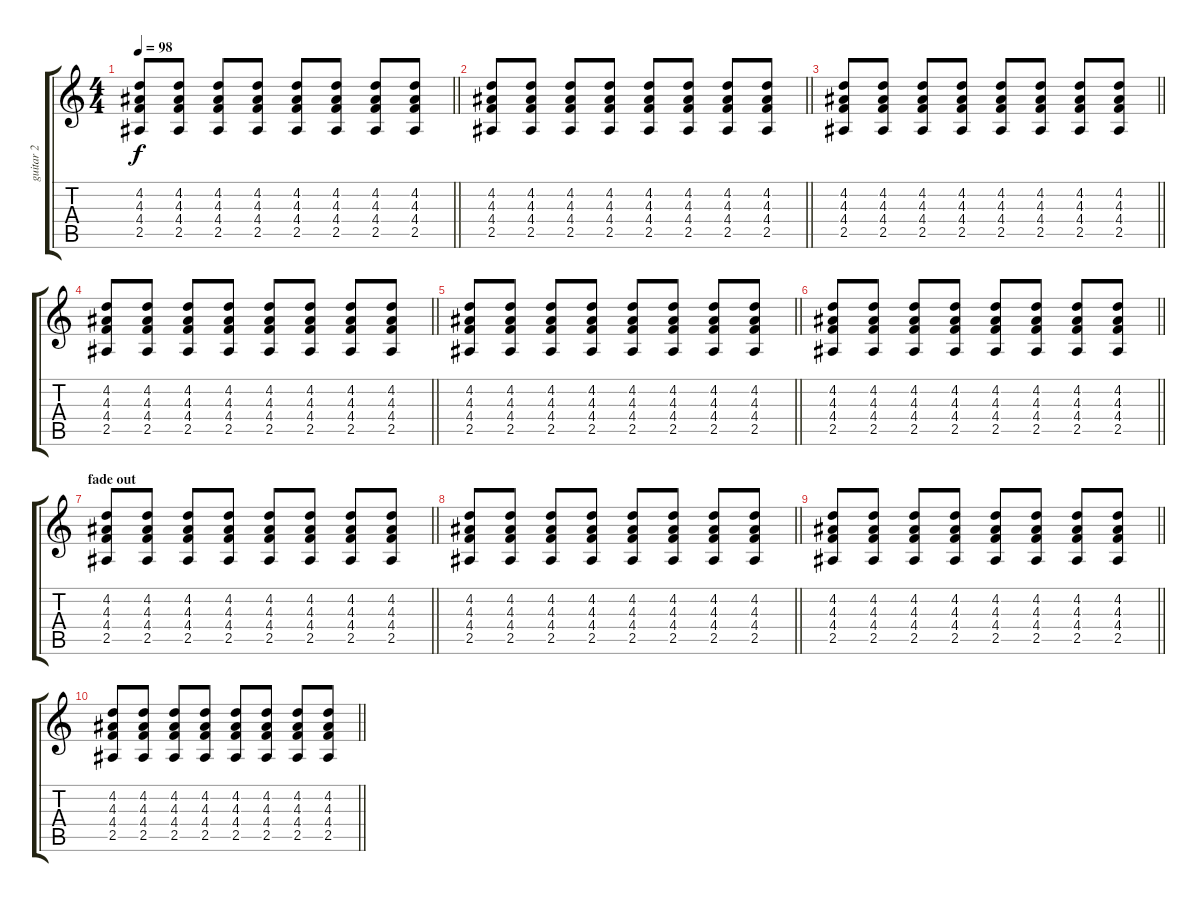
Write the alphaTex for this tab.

\track ("guitar 2" "guitar 2") {instrument electricguitarjazz}
\staff {score tabs}
\tuning (Eb4 Bb3 Gb3 Db3 Ab2 Eb2) {hide}
\ts (4 4)
\tempo 98
\clef g2
\barLineRight lightlight
\ks c
(4.2 4.3 4.4 2.5).8{dy f} (4.2 4.3 4.4 2.5).8 (4.2 4.3 4.4 2.5).8 (4.2 4.3 4.4 2.5).8 (4.2 4.3 4.4 2.5).8 (4.2 4.3 4.4 2.5).8 (4.2 4.3 4.4 2.5).8 (4.2 4.3 4.4 2.5).8 |
\barLineRight lightlight
(4.2 4.3 4.4 2.5).8 (4.2 4.3 4.4 2.5).8 (4.2 4.3 4.4 2.5).8 (4.2 4.3 4.4 2.5).8 (4.2 4.3 4.4 2.5).8 (4.2 4.3 4.4 2.5).8 (4.2 4.3 4.4 2.5).8 (4.2 4.3 4.4 2.5).8 |
\barLineRight lightlight
(4.2 4.3 4.4 2.5).8 (4.2 4.3 4.4 2.5).8 (4.2 4.3 4.4 2.5).8 (4.2 4.3 4.4 2.5).8 (4.2 4.3 4.4 2.5).8 (4.2 4.3 4.4 2.5).8 (4.2 4.3 4.4 2.5).8 (4.2 4.3 4.4 2.5).8 |
\barLineRight lightlight
(4.2 4.3 4.4 2.5).8 (4.2 4.3 4.4 2.5).8 (4.2 4.3 4.4 2.5).8 (4.2 4.3 4.4 2.5).8 (4.2 4.3 4.4 2.5).8 (4.2 4.3 4.4 2.5).8 (4.2 4.3 4.4 2.5).8 (4.2 4.3 4.4 2.5).8 |
\barLineRight lightlight
(4.2 4.3 4.4 2.5).8 (4.2 4.3 4.4 2.5).8 (4.2 4.3 4.4 2.5).8 (4.2 4.3 4.4 2.5).8 (4.2 4.3 4.4 2.5).8 (4.2 4.3 4.4 2.5).8 (4.2 4.3 4.4 2.5).8 (4.2 4.3 4.4 2.5).8 |
\barLineRight lightlight
(4.2 4.3 4.4 2.5).8 (4.2 4.3 4.4 2.5).8 (4.2 4.3 4.4 2.5).8 (4.2 4.3 4.4 2.5).8 (4.2 4.3 4.4 2.5).8 (4.2 4.3 4.4 2.5).8 (4.2 4.3 4.4 2.5).8 (4.2 4.3 4.4 2.5).8 |
\section ("" "fade out")
\barLineRight lightlight
(4.2 4.3 4.4 2.5).8 (4.2 4.3 4.4 2.5).8 (4.2 4.3 4.4 2.5).8 (4.2 4.3 4.4 2.5).8 (4.2 4.3 4.4 2.5).8 (4.2 4.3 4.4 2.5).8 (4.2 4.3 4.4 2.5).8 (4.2 4.3 4.4 2.5).8 |
\barLineRight lightlight
(4.2 4.3 4.4 2.5).8 (4.2 4.3 4.4 2.5).8 (4.2 4.3 4.4 2.5).8 (4.2 4.3 4.4 2.5).8 (4.2 4.3 4.4 2.5).8 (4.2 4.3 4.4 2.5).8 (4.2 4.3 4.4 2.5).8 (4.2 4.3 4.4 2.5).8 |
\barLineRight lightlight
(4.2 4.3 4.4 2.5).8 (4.2 4.3 4.4 2.5).8 (4.2 4.3 4.4 2.5).8 (4.2 4.3 4.4 2.5).8 (4.2 4.3 4.4 2.5).8 (4.2 4.3 4.4 2.5).8 (4.2 4.3 4.4 2.5).8 (4.2 4.3 4.4 2.5).8 |
\barLineRight lightlight
(4.2 4.3 4.4 2.5).8 (4.2 4.3 4.4 2.5).8 (4.2 4.3 4.4 2.5).8 (4.2 4.3 4.4 2.5).8 (4.2 4.3 4.4 2.5).8 (4.2 4.3 4.4 2.5).8 (4.2 4.3 4.4 2.5).8 (4.2 4.3 4.4 2.5).8
